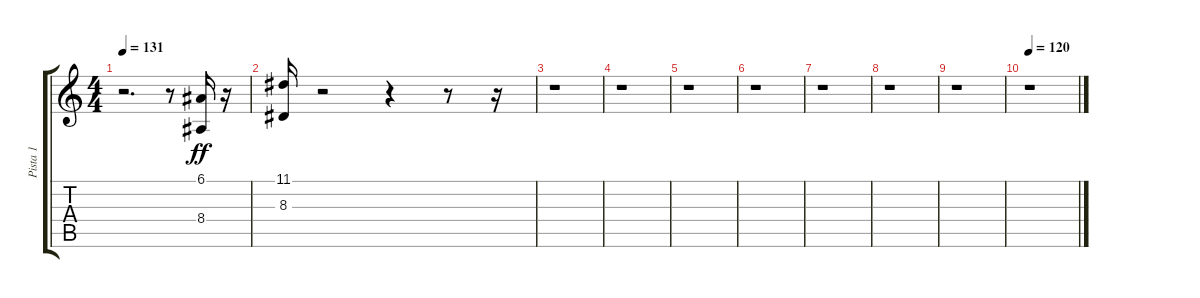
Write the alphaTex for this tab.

\track ("Pista 1" "Pista 1") {instrument orchestrahit}
\staff {score tabs}
\tuning (E4 B3 G3 D3 A2 E2) {hide}
\ts (4 4)
\tempo 131
\clef g2
\ks c
r.2{d dy ff} r.8 (6.1 8.4).16 r.16 |
(11.1 8.3).16 r.2 r.4 r.8 r.16 |
r.1 |
r.1 |
r.1 |
r.1 |
r.1 |
r.1 |
r.1 |
\tempo 120
r.1
